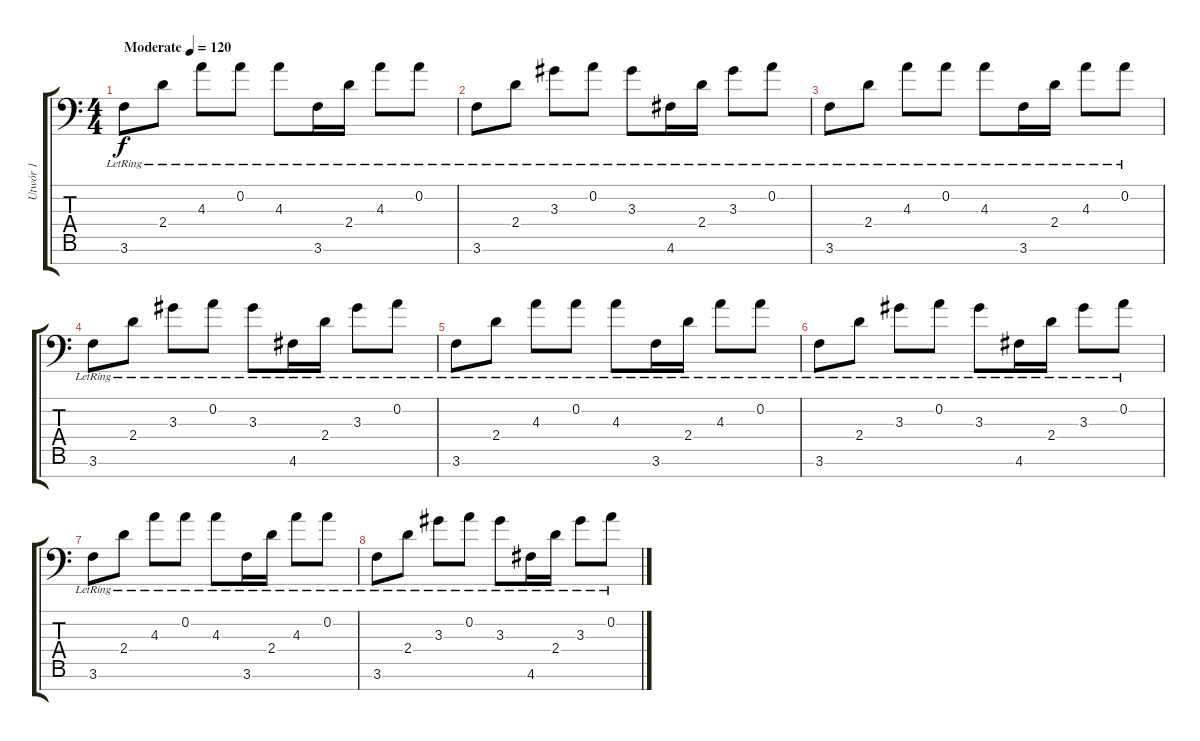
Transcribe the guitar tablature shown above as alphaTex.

\track ("Utwór 1" "Utwór 1") {instrument electricguitarclean}
\staff {score tabs}
\tuning (D4 A3 F3 C3 G2 D2 A1) {hide}
\ts (4 4)
\tempo (120 "Moderate")
\clef f4
\ks c
3.6{lr}.8{dy f instrument electricguitarclean} 2.4{lr}.8 4.3{lr}.8 0.2{lr}.8 4.3{lr}.8 3.6{lr}.16 2.4{lr}.16 4.3{lr}.8 0.2{lr}.8 |
3.6{lr}.8 2.4{lr}.8 3.3{lr}.8 0.2{lr}.8 3.3{lr}.8 4.6{lr}.16 2.4{lr}.16 3.3{lr}.8 0.2{lr}.8 |
3.6{lr}.8 2.4{lr}.8 4.3{lr}.8 0.2{lr}.8 4.3{lr}.8 3.6{lr}.16 2.4{lr}.16 4.3{lr}.8 0.2{lr}.8 |
3.6{lr}.8 2.4{lr}.8 3.3{lr}.8 0.2{lr}.8 3.3{lr}.8 4.6{lr}.16 2.4{lr}.16 3.3{lr}.8 0.2{lr}.8 |
3.6{lr}.8 2.4{lr}.8 4.3{lr}.8 0.2{lr}.8 4.3{lr}.8 3.6{lr}.16 2.4{lr}.16 4.3{lr}.8 0.2{lr}.8 |
3.6{lr}.8 2.4{lr}.8 3.3{lr}.8 0.2{lr}.8 3.3{lr}.8 4.6{lr}.16 2.4{lr}.16 3.3{lr}.8 0.2{lr}.8 |
3.6{lr}.8 2.4{lr}.8 4.3{lr}.8 0.2{lr}.8 4.3{lr}.8 3.6{lr}.16 2.4{lr}.16 4.3{lr}.8 0.2{lr}.8 |
3.6{lr}.8 2.4{lr}.8 3.3{lr}.8 0.2{lr}.8 3.3{lr}.8 4.6{lr}.16 2.4{lr}.16 3.3{lr}.8 0.2{lr}.8
